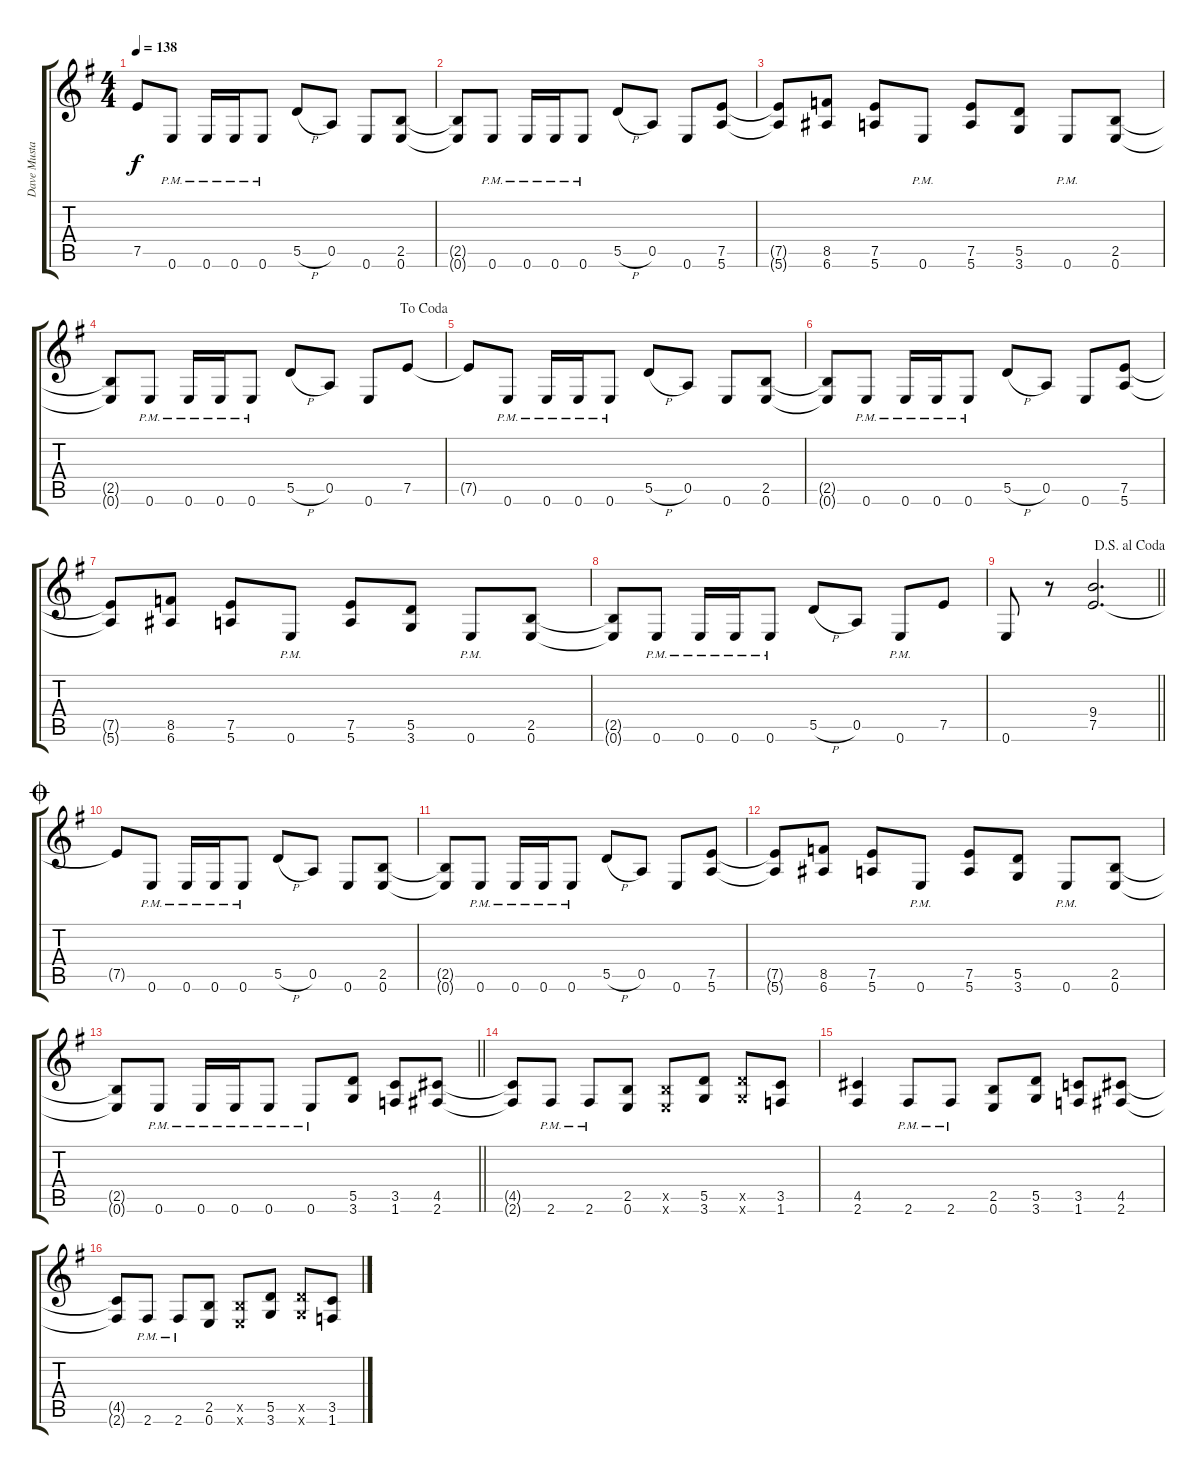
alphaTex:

\track ("Dave Mustaine" "Dave Musta") {instrument overdrivenguitar}
\staff {score tabs}
\tuning (E4 B3 G3 D3 A2 E2) {hide}
\ts (4 4)
\tempo 138
\clef g2
\ks g
7.5.8{dy f} 0.6{pm}.8 0.6{pm}.16 0.6{pm}.16 0.6{pm}.8 5.5{h}.8 0.5.8 0.6.8 (2.5 0.6).8 |
(2.5{t} 0.6{t}).8 0.6{pm}.8 0.6{pm}.16 0.6{pm}.16 0.6{pm}.8 5.5{h}.8 0.5.8 0.6.8 (7.5 5.6).8 |
(7.5{t} 5.6{t}).8 (8.5 6.6).8 (7.5 5.6).8 0.6{pm}.8 (7.5 5.6).8 (5.5 3.6).8 0.6{pm}.8 (2.5 0.6).8 |
\jump dacoda
(2.5{t} 0.6{t}).8 0.6{pm}.8 0.6{pm}.16 0.6{pm}.16 0.6{pm}.8 5.5{h}.8 0.5.8 0.6.8 7.5.8 |
7.5{t}.8 0.6{pm}.8 0.6{pm}.16 0.6{pm}.16 0.6{pm}.8 5.5{h}.8 0.5.8 0.6.8 (2.5 0.6).8 |
(2.5{t} 0.6{t}).8 0.6{pm}.8 0.6{pm}.16 0.6{pm}.16 0.6{pm}.8 5.5{h}.8 0.5.8 0.6.8 (7.5 5.6).8 |
(7.5{t} 5.6{t}).8 (8.5 6.6).8 (7.5 5.6).8 0.6{pm}.8 (7.5 5.6).8 (5.5 3.6).8 0.6{pm}.8 (2.5 0.6).8 |
(2.5{t} 0.6{t}).8 0.6{pm}.8 0.6{pm}.16 0.6{pm}.16 0.6{pm}.8 5.5{h}.8 0.5.8 0.6{pm}.8 7.5.8 |
\jump dalsegnoalcoda
\barLineRight lightlight
0.6.8 r.8 (9.4 7.5).2{d} |
\jump coda
7.5{t}.8 0.6{pm}.8 0.6{pm}.16 0.6{pm}.16 0.6{pm}.8 5.5{h}.8 0.5.8 0.6.8 (2.5 0.6).8 |
(2.5{t} 0.6{t}).8 0.6{pm}.8 0.6{pm}.16 0.6{pm}.16 0.6{pm}.8 5.5{h}.8 0.5.8 0.6.8 (7.5 5.6).8 |
(7.5{t} 5.6{t}).8 (8.5 6.6).8 (7.5 5.6).8 0.6{pm}.8 (7.5 5.6).8 (5.5 3.6).8 0.6{pm}.8 (2.5 0.6).8 |
\barLineRight lightlight
(2.5{t} 0.6{t}).8 0.6{pm}.8 0.6{pm}.16 0.6{pm}.16 0.6{pm}.8 0.6{pm}.8 (5.5 3.6).8 (3.5 1.6).8 (4.5 2.6).8 |
(4.5{t} 2.6{t}).8 2.6{pm}.8 2.6{pm}.8 (2.5 0.6).8 (2.5{x} 0.6{x}).8 (5.5 3.6).8 (5.5{x} 3.6{x}).8 (3.5 1.6).8 |
(4.5 2.6).4 2.6{pm}.8 2.6{pm}.8 (2.5 0.6).8 (5.5 3.6).8 (3.5 1.6).8 (4.5 2.6).8 |
(4.5{t} 2.6{t}).8 2.6{pm}.8 2.6{pm}.8 (2.5 0.6).8 (2.5{x} 0.6{x}).8 (5.5 3.6).8 (5.5{x} 3.6{x}).8 (3.5 1.6).8
